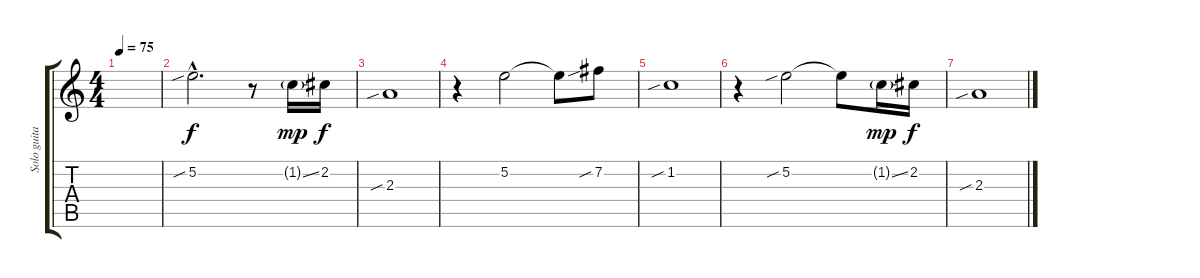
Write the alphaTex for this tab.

\track ("Solo guitar" "Solo guita") {instrument distortionguitar}
\staff {score tabs}
\tuning (E4 B3 G3 D3 A2 E2) {hide}
\ts (4 4)
\tempo 75
\clef g2
\ks c
|
5.2{sib hac}.2{d} r.8 1.2{ss g}.16{dy mp} 2.2.16{dy f} |
2.3{sib}.1 |
r.4 5.2.2 5.2{t}.8 7.2{sib}.8 |
1.2{sib}.1 |
r.4 5.2{sib}.2 5.2{t}.8 1.2{ss g}.16{dy mp} 2.2.16{dy f} |
2.3{sib}.1
